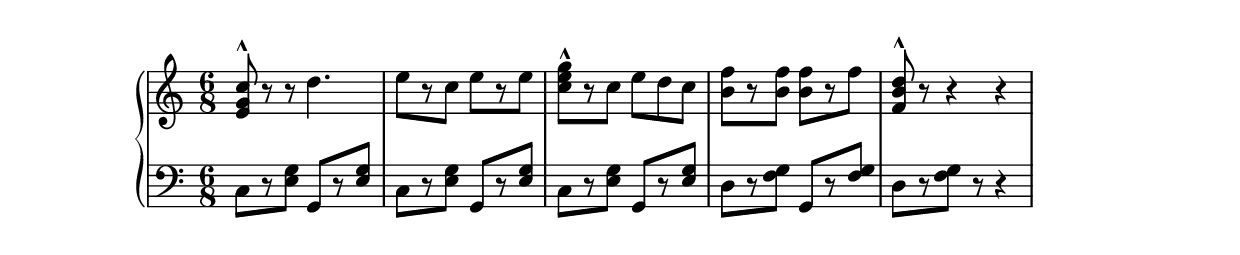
\include "english.ly"

Global = {\key c \major \time 6/8}

RH = \relative c'' {
        <c g e>8^^ r8 r d4. |
	e8[ r c] e[ r e] |
	<g e c>^^[ r c,]  e[ d c] |
	<f b,>[ r <f b,>] <f b,>[ r f] |
	<d b f>^^ r8 r4 r4 |
}

LH = \relative c {
        c,=8[ r <e g>] g,[ r <g' e>] |
	c,=[ r <e g>] g,[ r <g' e>] |
	c,=[ r <e g>] g,[ r <g' e>] |
	d=[ r <f g>] g,[ r <f' g>] |
	d=[ r <f g>] r8 r4 |
}

\score { {
\context PianoStaff <<
  \new Staff = "up" {
    \Global \clef treble
    \RH
  }
  \new Staff = "down" {
    \Global \clef bass
    \LH
  }
>>
}
}